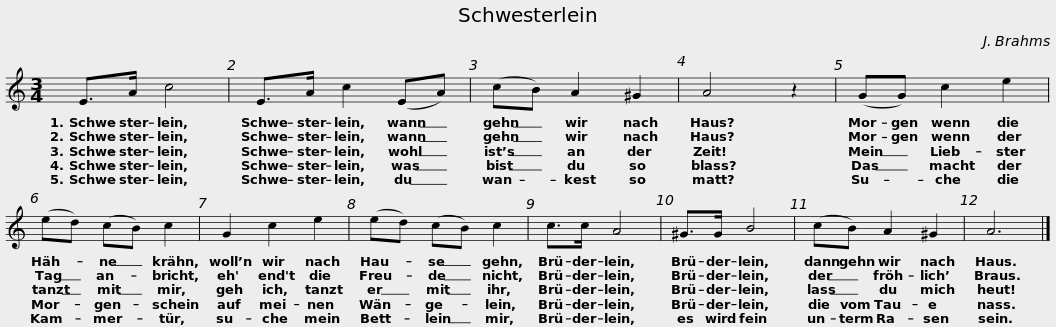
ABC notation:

X:1
L:1/8
M:3/4
I:linebreak $
K:C
V:1 treble
V:1
 E>A c4 | E>A c2 (EA) | (cB) A2 ^G2 | A4 z2 |$ (GG) c2 e2 | %5
 (ed) (cB) c2 | G2 c2 e2 | (ed) (cB) c2 |$ c>c A4 | ^G>G B4 | %10
 (cB) A2 ^G2 | A6 |] %12
